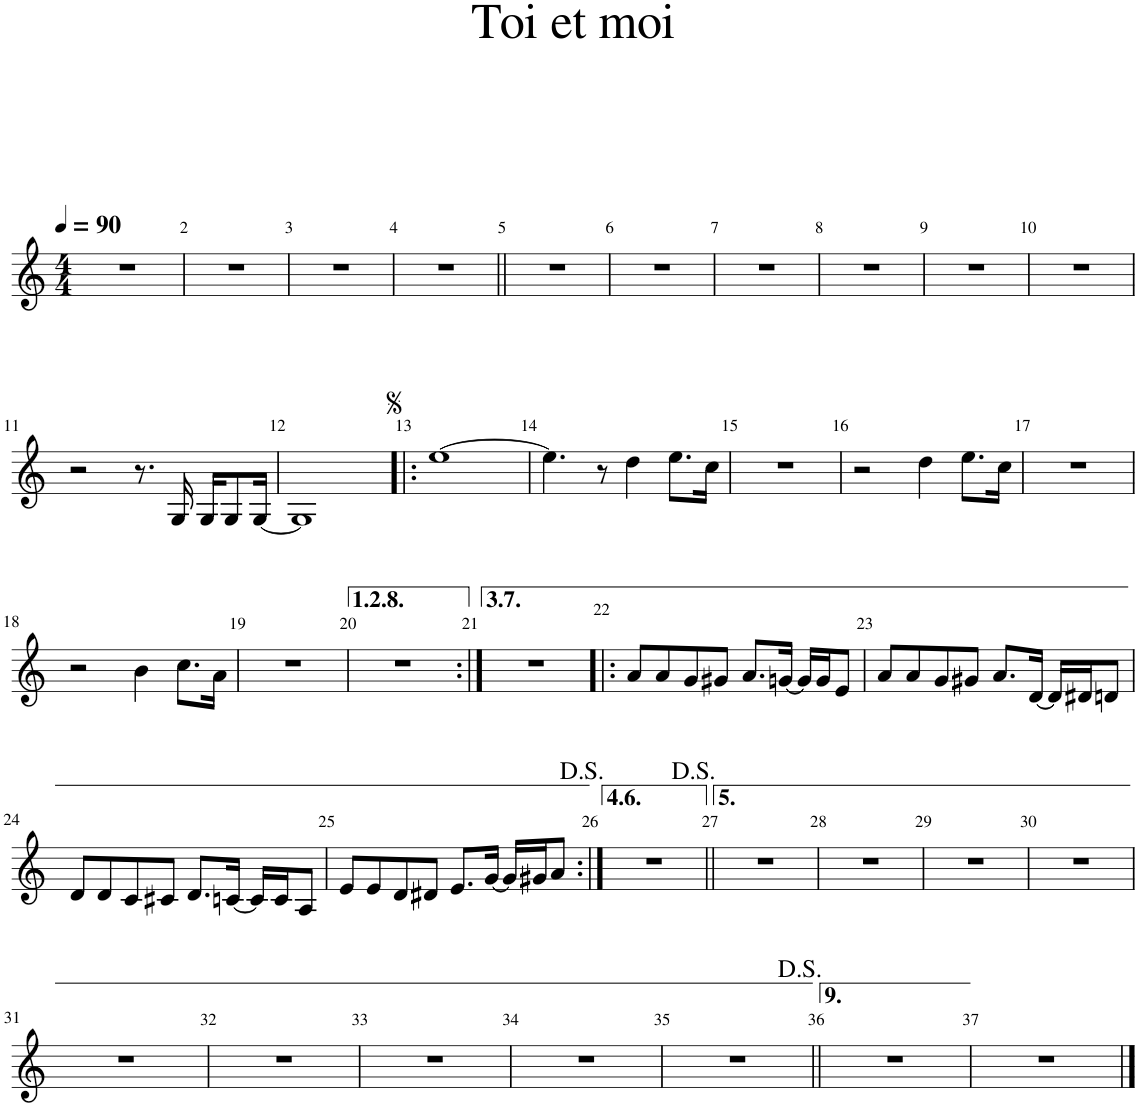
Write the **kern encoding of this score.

**kern
*part1
*staff1
*I"Flûte
*I'Fl.
*clefG2
*k[]
*M4/4
*MM90
=1
1r
=2
1r
=3
1r
=4
1r
=5||
1r
=6
1r
=7
1r
=8
1r
=9
1r
=10
1r
!!LO:LB:g=z
=11
2r
8.r
16G/
16G/KL
8G/
[16G/Jk
=12
1G]
=13!|:
[1ee
=14
4.ee\]
8r
4dd\
8.ee\L
16cc\Jk
=15
1r
=16
2r
4dd\
8.ee\L
16cc\Jk
=17
1r
!!LO:LB:g=z
=18
2r
4b\
8.cc\L
16a\Jk
=19
1r
=20
1r
=21:|!
1r
=22!|:
8a/L
8a/
8g/
8g#X/J
8.a/L
[16gn/Jk
16g/LL]
16g/J
8e/J
=23
8a/L
8a/
8g/
8g#X/J
8.a/L
[16d/Jk
16d/LL]
16d#X/J
8dn/J
!!LO:LB:g=z
=24
8d/L
8d/
8c/
8c#X/J
8.d/L
[16cn/Jk
16c/LL]
16c/J
8A/J
=25
8e/L
8e/
8d/
8d#X/J
8.e/L
[16g/Jk
16g/LL]
16g#X/J
8a/J
=26:|!
1r
=27||
1r
=28
1r
=29
1r
=30
1r
!!LO:LB:g=z
=31
1r
=32
1r
=33
1r
=34
1r
=35
1r
=36||
1r
=37
1r
==
*-
